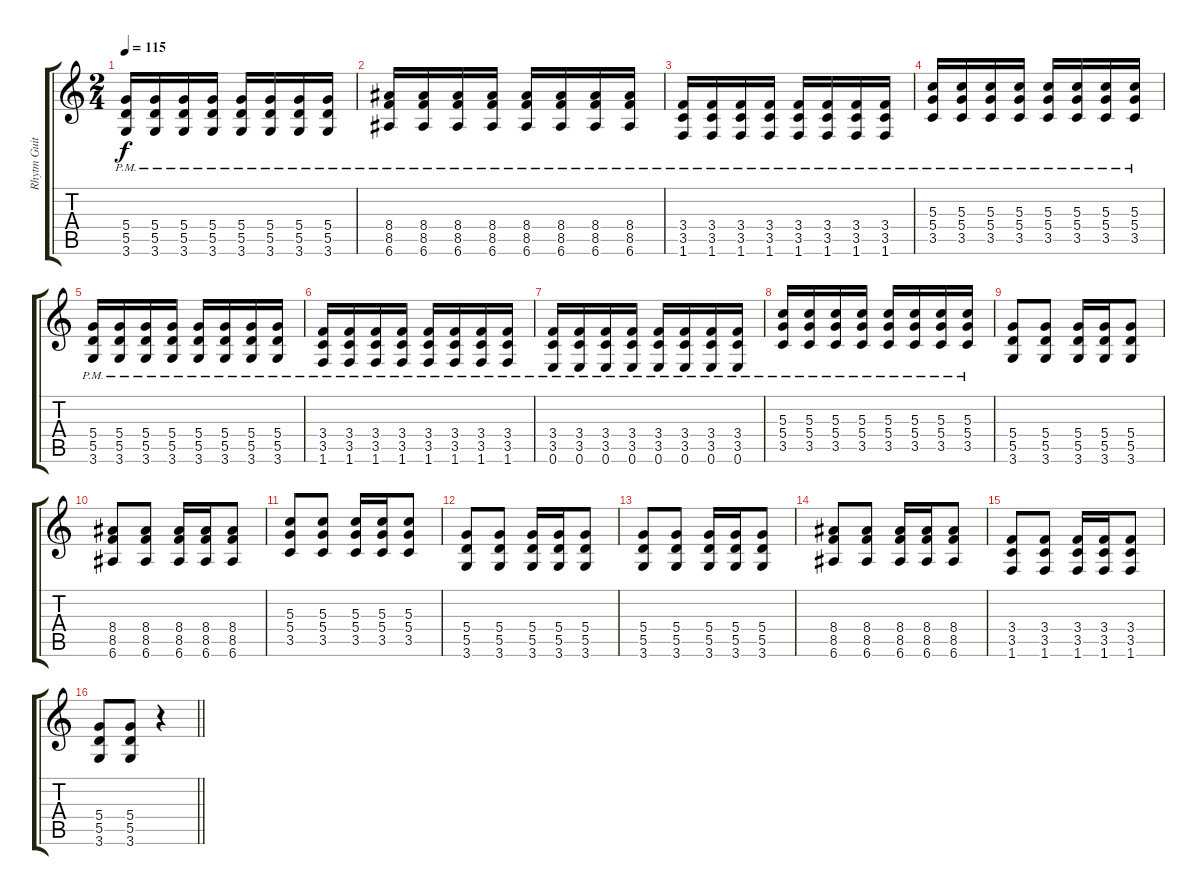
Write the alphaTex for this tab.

\track ("Rhytm Guitar" "Rhytm Guit") {instrument distortionguitar}
\staff {score tabs}
\tuning (E4 B3 G3 D3 A2 E2) {hide}
\ts (2 4)
\tempo 115
\clef g2
\ks c
(5.4{pm} 5.5{pm} 3.6{pm}).16{dy f} (5.4{pm} 5.5{pm} 3.6{pm}).16 (5.4{pm} 5.5{pm} 3.6{pm}).16 (5.4{pm} 5.5{pm} 3.6{pm}).16 (5.4{pm} 5.5{pm} 3.6{pm}).16 (5.4{pm} 5.5{pm} 3.6{pm}).16 (5.4{pm} 5.5{pm} 3.6{pm}).16 (5.4{pm} 5.5{pm} 3.6{pm}).16 |
(8.4{pm} 8.5{pm} 6.6{pm}).16 (8.4{pm} 8.5{pm} 6.6{pm}).16 (8.4{pm} 8.5{pm} 6.6{pm}).16 (8.4{pm} 8.5{pm} 6.6{pm}).16 (8.4{pm} 8.5{pm} 6.6{pm}).16 (8.4{pm} 8.5{pm} 6.6{pm}).16 (8.4{pm} 8.5{pm} 6.6{pm}).16 (8.4{pm} 8.5{pm} 6.6{pm}).16 |
(3.4{pm} 3.5{pm} 1.6{pm}).16 (3.4{pm} 3.5{pm} 1.6{pm}).16 (3.4{pm} 3.5{pm} 1.6{pm}).16 (3.4{pm} 3.5{pm} 1.6{pm}).16 (3.4{pm} 3.5{pm} 1.6{pm}).16 (3.4{pm} 3.5{pm} 1.6{pm}).16 (3.4{pm} 3.5{pm} 1.6{pm}).16 (3.4{pm} 3.5{pm} 1.6{pm}).16 |
(5.3{pm} 5.4{pm} 3.5{pm}).16 (5.3{pm} 5.4{pm} 3.5{pm}).16 (5.3{pm} 5.4{pm} 3.5{pm}).16 (5.3{pm} 5.4{pm} 3.5{pm}).16 (5.3{pm} 5.4{pm} 3.5{pm}).16 (5.3{pm} 5.4{pm} 3.5{pm}).16 (5.3{pm} 5.4{pm} 3.5{pm}).16 (5.3{pm} 5.4{pm} 3.5{pm}).16 |
(5.4{pm} 5.5{pm} 3.6{pm}).16 (5.4{pm} 5.5{pm} 3.6{pm}).16 (5.4{pm} 5.5{pm} 3.6{pm}).16 (5.4{pm} 5.5{pm} 3.6{pm}).16 (5.4{pm} 5.5{pm} 3.6{pm}).16 (5.4{pm} 5.5{pm} 3.6{pm}).16 (5.4{pm} 5.5{pm} 3.6{pm}).16 (5.4{pm} 5.5{pm} 3.6{pm}).16 |
(3.4{pm} 3.5{pm} 1.6{pm}).16 (3.4{pm} 3.5{pm} 1.6{pm}).16 (3.4{pm} 3.5{pm} 1.6{pm}).16 (3.4{pm} 3.5{pm} 1.6{pm}).16 (3.4{pm} 3.5{pm} 1.6{pm}).16 (3.4{pm} 3.5{pm} 1.6{pm}).16 (3.4{pm} 3.5{pm} 1.6{pm}).16 (3.4{pm} 3.5{pm} 1.6{pm}).16 |
(3.4{pm} 3.5{pm} 0.6{pm}).16 (3.4{pm} 3.5{pm} 0.6{pm}).16 (3.4{pm} 3.5{pm} 0.6{pm}).16 (3.4{pm} 3.5{pm} 0.6{pm}).16 (3.4{pm} 3.5{pm} 0.6{pm}).16 (3.4{pm} 3.5{pm} 0.6{pm}).16 (3.4{pm} 3.5{pm} 0.6{pm}).16 (3.4{pm} 3.5{pm} 0.6{pm}).16 |
(5.3{pm} 5.4{pm} 3.5{pm}).16 (5.3{pm} 5.4{pm} 3.5{pm}).16 (5.3{pm} 5.4{pm} 3.5{pm}).16 (5.3{pm} 5.4{pm} 3.5{pm}).16 (5.3{pm} 5.4{pm} 3.5{pm}).16 (5.3{pm} 5.4{pm} 3.5{pm}).16 (5.3{pm} 5.4{pm} 3.5{pm}).16 (5.3{pm} 5.4{pm} 3.5{pm}).16 |
(5.4 5.5 3.6).8 (5.4 5.5 3.6).8 (5.4 5.5 3.6).16 (5.4 5.5 3.6).16 (5.4 5.5 3.6).8 |
(8.4 8.5 6.6).8 (8.4 8.5 6.6).8 (8.4 8.5 6.6).16 (8.4 8.5 6.6).16 (8.4 8.5 6.6).8 |
(5.3 5.4 3.5).8 (5.3 5.4 3.5).8 (5.3 5.4 3.5).16 (5.3 5.4 3.5).16 (5.3 5.4 3.5).8 |
(5.4 5.5 3.6).8 (5.4 5.5 3.6).8 (5.4 5.5 3.6).16 (5.4 5.5 3.6).16 (5.4 5.5 3.6).8 |
(5.4 5.5 3.6).8 (5.4 5.5 3.6).8 (5.4 5.5 3.6).16 (5.4 5.5 3.6).16 (5.4 5.5 3.6).8 |
(8.4 8.5 6.6).8 (8.4 8.5 6.6).8 (8.4 8.5 6.6).16 (8.4 8.5 6.6).16 (8.4 8.5 6.6).8 |
(3.4 3.5 1.6).8 (3.4 3.5 1.6).8 (3.4 3.5 1.6).16 (3.4 3.5 1.6).16 (3.4 3.5 1.6).8 |
\barLineRight lightlight
(5.4 5.5 3.6).8 (5.4 5.5 3.6).8 r.4
